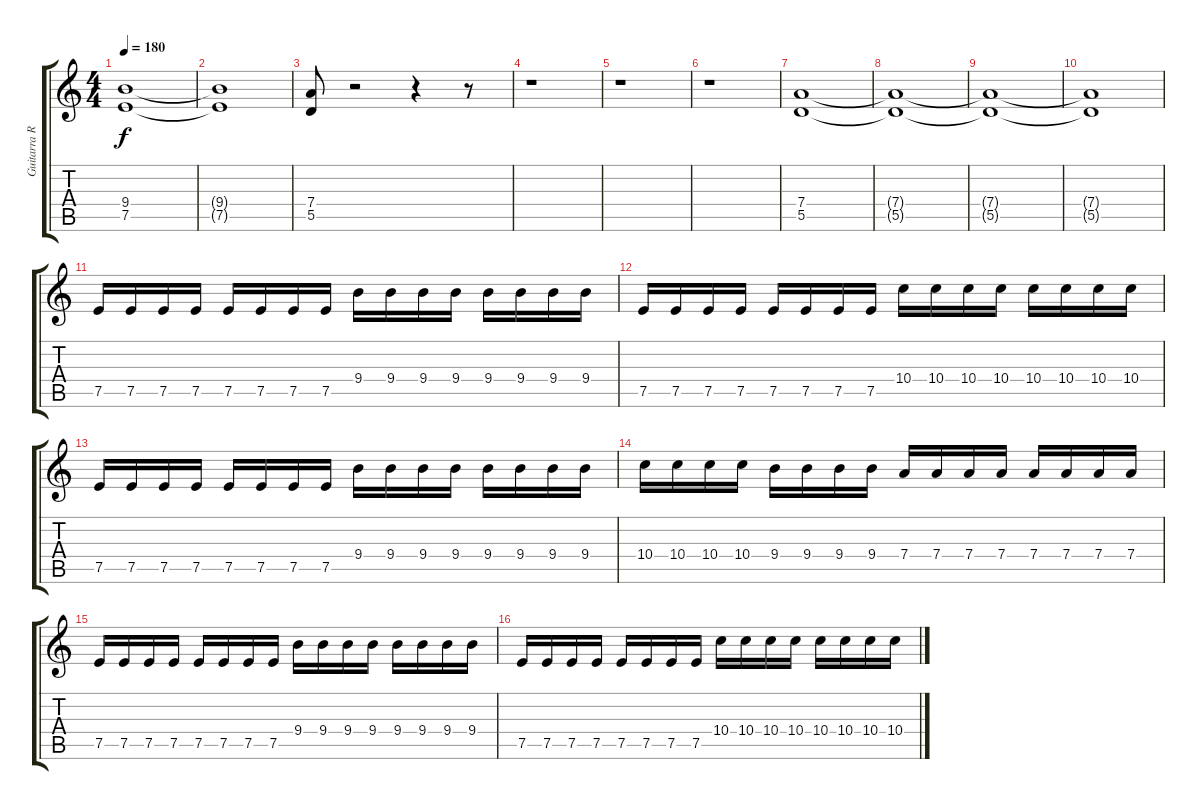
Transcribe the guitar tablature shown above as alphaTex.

\track ("Guitarra Ritmica" "Guitarra R") {instrument distortionguitar}
\staff {score tabs}
\tuning (E4 B3 G3 D3 A2 E2) {hide}
\ts (4 4)
\tempo 180
\clef g2
\ks c
(9.4{t} 7.5{t}).1{dy f} |
(9.4{t} 7.5{t}).1 |
(7.4 5.5).8 r.2 r.4 r.8 |
r.1 |
r.1 |
r.1 |
(7.4 5.5).1 |
(7.4{t} 5.5{t}).1 |
(7.4{t} 5.5{t}).1 |
(7.4{t} 5.5{t}).1 |
7.5.16 7.5.16 7.5.16 7.5.16 7.5.16 7.5.16 7.5.16 7.5.16 9.4.16 9.4.16 9.4.16 9.4.16 9.4.16 9.4.16 9.4.16 9.4.16 |
7.5.16 7.5.16 7.5.16 7.5.16 7.5.16 7.5.16 7.5.16 7.5.16 10.4.16 10.4.16 10.4.16 10.4.16 10.4.16 10.4.16 10.4.16 10.4.16 |
7.5.16 7.5.16 7.5.16 7.5.16 7.5.16 7.5.16 7.5.16 7.5.16 9.4.16 9.4.16 9.4.16 9.4.16 9.4.16 9.4.16 9.4.16 9.4.16 |
10.4.16 10.4.16 10.4.16 10.4.16 9.4.16 9.4.16 9.4.16 9.4.16 7.4.16 7.4.16 7.4.16 7.4.16 7.4.16 7.4.16 7.4.16 7.4.16 |
7.5.16 7.5.16 7.5.16 7.5.16 7.5.16 7.5.16 7.5.16 7.5.16 9.4.16 9.4.16 9.4.16 9.4.16 9.4.16 9.4.16 9.4.16 9.4.16 |
7.5.16 7.5.16 7.5.16 7.5.16 7.5.16 7.5.16 7.5.16 7.5.16 10.4.16 10.4.16 10.4.16 10.4.16 10.4.16 10.4.16 10.4.16 10.4.16
